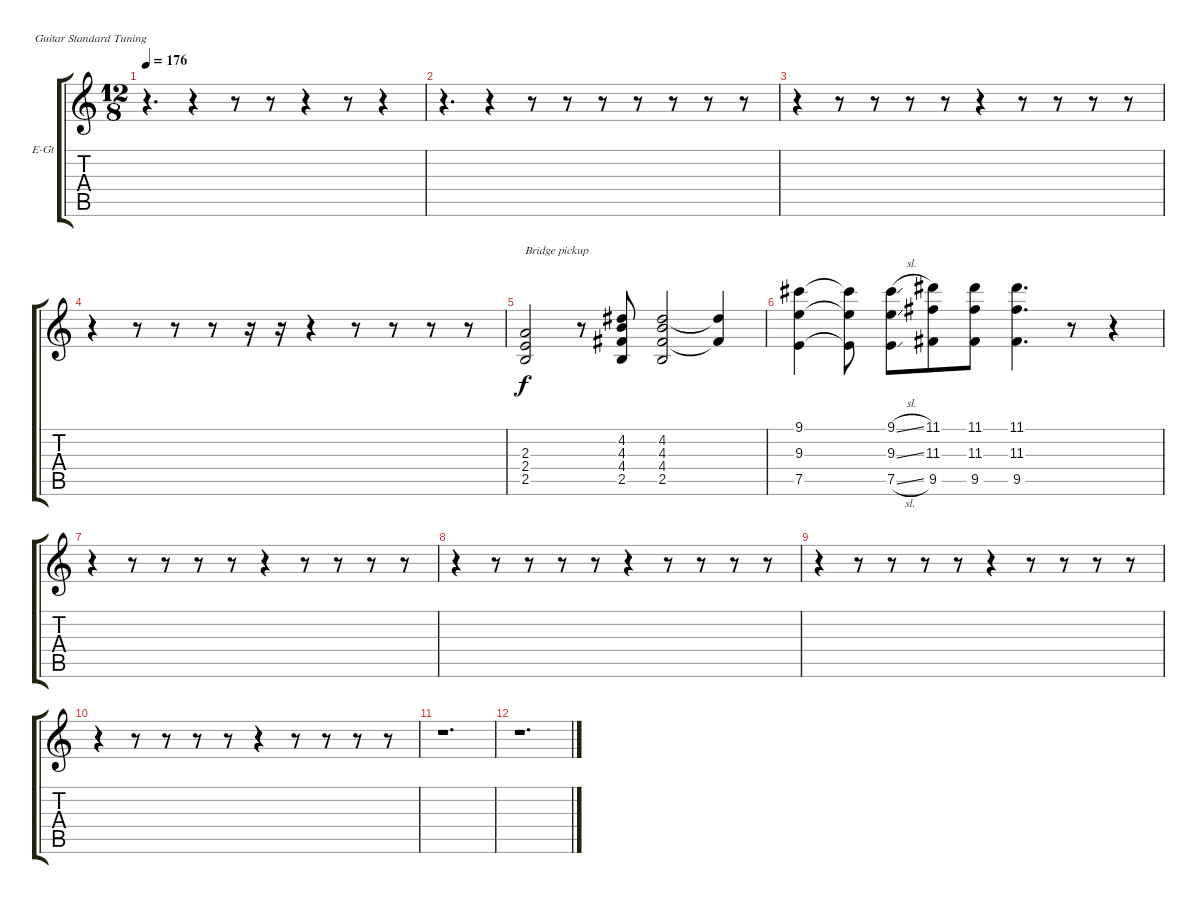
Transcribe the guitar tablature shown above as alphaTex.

\defaultSystemsLayout 4
\bracketExtendMode groupsimilarinstruments
\firstSystemTrackNameOrientation horizontal
\otherSystemsTrackNameOrientation horizontal
\track ("Clean" "E-Gt") {instrument electricguitarclean}
\staff {score tabs}
\tuning (E4 B3 G3 D3 A2 E2)
\ts (12 8)
\tempo 176
\clef g2
\ks c
r.4{d dy f} r.4 r.8 r.8 r.4 r.8 r.4 |
r.4{d} r.4 r.8 r.8 r.8 r.8 r.8 r.8 r.8 |
r.4 r.8 r.8 r.8 r.8 r.4 r.8 r.8 r.8 r.8 |
r.4 r.8 r.8 r.8 r.16 r.16 r.4 r.8 r.8 r.8 r.8 |
(2.4 2.3 2.5).2{txt "Bridge pickup"} r.8 (2.5 4.4 4.3 4.2).8 (2.5 4.4 4.3 4.2).2 (4.2{t} 4.4{t}).4 |
(7.5 9.3 9.1).4 (7.5{t} 9.1{t} 9.3{t}).8 (7.5{sl} 9.3{sl} 9.1{sl}).8 (9.5 11.3 11.1).8 (11.1 11.3 9.5).8 (9.5 11.3 11.1).4{d} r.8 r.4 |
r.4 r.8 r.8 r.8 r.8 r.4 r.8 r.8 r.8 r.8 |
r.4 r.8 r.8 r.8 r.8 r.4 r.8 r.8 r.8 r.8 |
r.4 r.8 r.8 r.8 r.8 r.4 r.8 r.8 r.8 r.8 |
r.4 r.8 r.8 r.8 r.8 r.4 r.8 r.8 r.8 r.8 |
r.1{d} |
r.1{d}
